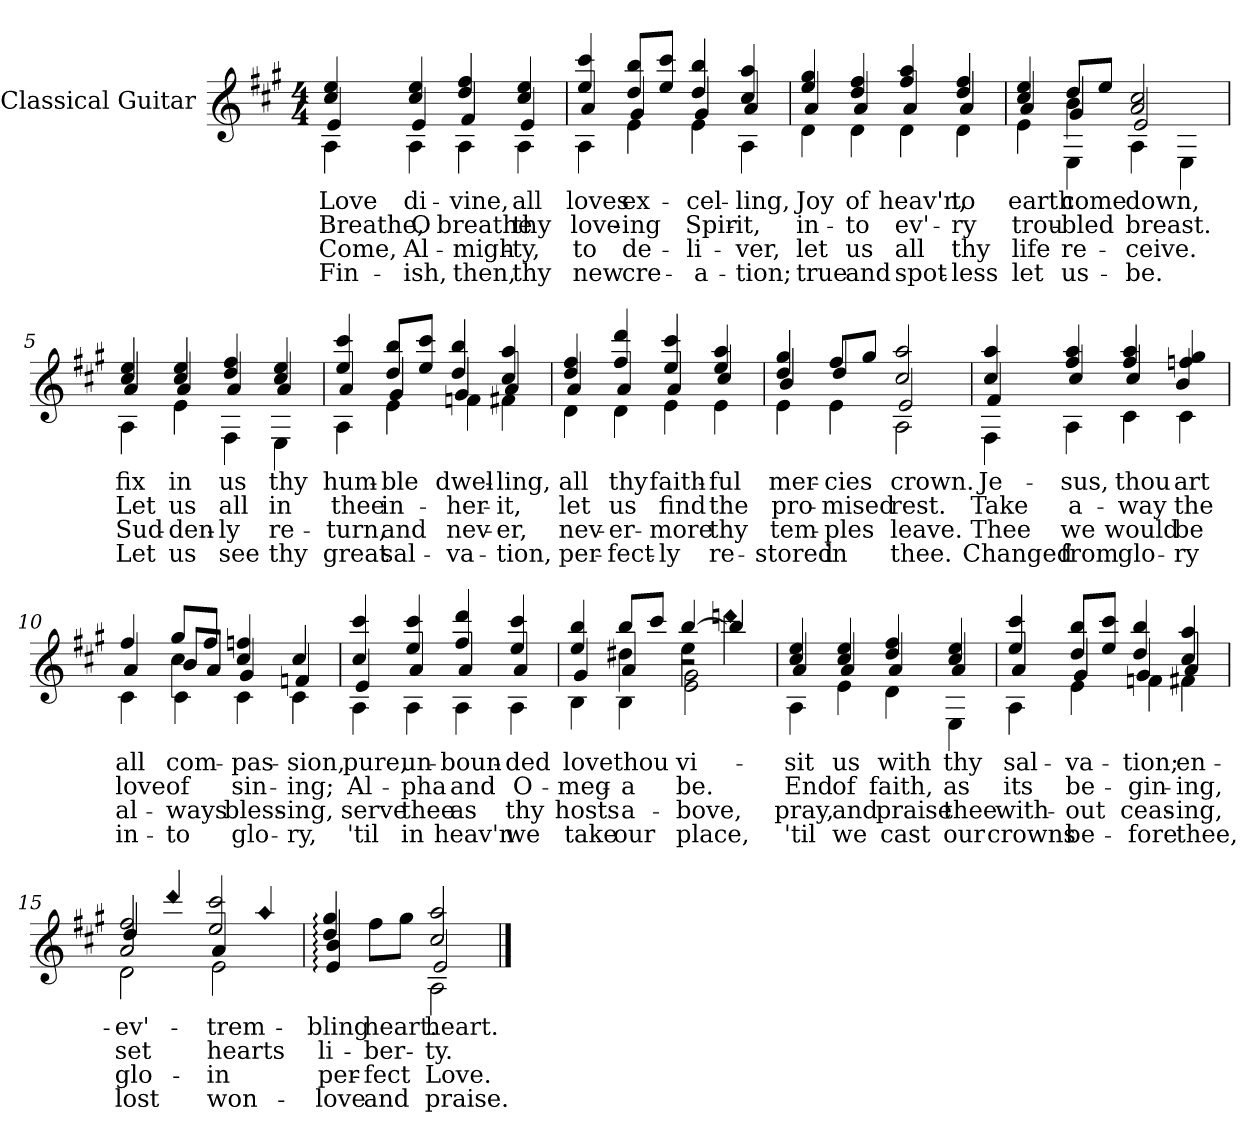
**kern	**text	**text	**text	**text
*part1	*part1	*part1	*part1	*part1
*staff1	*staff1	*staff1	*staff1	*staff1
*I"Classical Guitar	*	*	*	*
*I'Ac Gtr	*	*	*	*
*clefG2	*	*	*	*
*k[f#c#g#]	*	*	*	*
*M4/4	*	*	*	*
=1	=1	=1	=1	=1
!LO:TX:b:i:t=Verse	!	!	!	!
!	!LO:LY:b	!LO:LY:b	!LO:LY:b	!LO:LY:b
*^	*	*	*	*
*	*^	*	*	*	*
4cc#/ 4ee/	4e/	4A\	Love	Breathe,	Come,	Fin-
!	!	!	!LO:LY:b	!LO:LY:b	!LO:LY:b	!LO:LY:b
4cc#/ 4ee/	4e/	4A\	di-	O	Al-	-ish,
!	!	!	!LO:LY:b	!LO:LY:b	!LO:LY:b	!LO:LY:b
4dd/ 4ff#/	4f#/	4A\	-vine,	breathe	-migh-	then,
!	!	!	!LO:LY:b	!LO:LY:b	!LO:LY:b	!LO:LY:b
4cc#/ 4ee/	4e/	4A\	all	thy	-ty,	thy
=2	=2	=2	=2	=2	=2	=2
!	!	!	!LO:LY:b	!LO:LY:b	!LO:LY:b	!LO:LY:b
4ee/ 4ccc#/	4a/	4A\	loves	love-	to	new
!	!	!	!LO:LY:b	!LO:LY:b	!LO:LY:b	!LO:LY:b
8dd/ 8bb/L	4g#/	4e\	ex-	-ing	de-	cre-
8ee/ 8ccc#/J	.	.	.	.	.	.
!	!	!	!LO:LY:b	!LO:LY:b	!LO:LY:b	!LO:LY:b
4dd/ 4bb/	4g#/	4e\	-cel-	Spir-	-li-	-a-
!	!	!	!LO:LY:b	!LO:LY:b	!LO:LY:b	!LO:LY:b
4cc#/ 4aa/	4a/	4A\	-ling,	-it,	-ver,	-tion;
=3	=3	=3	=3	=3	=3	=3
!	!	!	!LO:LY:b	!LO:LY:b	!LO:LY:b	!LO:LY:b
4ee/ 4gg#/	4a/	4d\	Joy	in-	let	true
!	!	!	!LO:LY:b	!LO:LY:b	!LO:LY:b	!LO:LY:b
4dd/ 4ff#/	4a/	4d\	of	-to	us	and
!	!	!	!LO:LY:b	!LO:LY:b	!LO:LY:b	!LO:LY:b
4ff#/ 4aa/	4a/	4d\	heav'n,	ev'-	all	spot-
!	!	!	!LO:LY:b	!LO:LY:b	!LO:LY:b	!LO:LY:b
4dd/ 4ff#/	4a/	4d\	to	-ry	thy	-less
!!LO:LB:g=z	!!	!!
=4	=4	=4	=4	=4	=4	=4
!	!	!	!LO:LY:b	!LO:LY:b	!LO:LY:b	!LO:LY:b
*	*	*^	*	*	*	*
4cc#/ 4ee/	4ryy	4a/	4e\	earth	trou-	life	let
!	!	!	!	!LO:LY:b	!LO:LY:b	!LO:LY:b	!LO:LY:b
8dd/L	4b\	4g#/	4E\	come	-bled	re-	us-
8ee/J	.	.	.	.	.	.	.
!	!	!	!	!LO:LY:b	!LO:LY:b	!LO:LY:b	!LO:LY:b
2a/ 2cc#/	2ryy	2e/	4A\	down,	breast.	-ceive.	-be.
.	.	.	4E\	.	.	.	.
=5	=5	=5	=5	=5	=5	=5	=5
!	!	!	!	!LO:LY:b	!LO:LY:b	!LO:LY:b	!LO:LY:b
*	*	*v	*v	*	*	*	*
4cc#/ 4ee/	4a/	4A\	fix	Let	Sud-	Let
!	!	!	!LO:LY:b	!LO:LY:b	!LO:LY:b	!LO:LY:b
4cc#/ 4ee/	4a/	4e\	in	us	-den-	us
!	!	!	!LO:LY:b	!LO:LY:b	!LO:LY:b	!LO:LY:b
4dd/ 4ff#/	4a/	4F#\	us	all	-ly	see
!	!	!	!LO:LY:b	!LO:LY:b	!LO:LY:b	!LO:LY:b
4cc#/ 4ee/	4a/	4E\	thy	in	re-	thy
=6	=6	=6	=6	=6	=6	=6
!	!	!	!LO:LY:b	!LO:LY:b	!LO:LY:b	!LO:LY:b
4ee/ 4ccc#/	4a/	4A\	hum-	thee	-turn,	great
!	!	!	!LO:LY:b	!LO:LY:b	!LO:LY:b	!LO:LY:b
8dd/ 8bb/L	4g#/	4e\	-ble	in-	and	sal-
8ee/ 8ccc#/J	.	.	.	.	.	.
!	!	!	!LO:LY:b	!LO:LY:b	!LO:LY:b	!LO:LY:b
4dd/ 4bb/	4g#/	4fn\	dwel-	-her-	nev-	-va-
!	!	!	!LO:LY:b	!LO:LY:b	!LO:LY:b	!LO:LY:b
4cc#/ 4aa/	4a/	4f#X\	-ling,	-it,	-er,	-tion,
=7	=7	=7	=7	=7	=7	=7
!	!	!	!LO:LY:b	!LO:LY:b	!LO:LY:b	!LO:LY:b
4dd/ 4ff#/	4a/	4d\	all	let	nev-	per-
!	!	!	!LO:LY:b	!LO:LY:b	!LO:LY:b	!LO:LY:b
4ff#/ 4ddd/	4a/	4d\	thy	us	-er-	-fect-
!	!	!	!LO:LY:b	!LO:LY:b	!LO:LY:b	!LO:LY:b
4ee/ 4ccc#/	4a/	4e\	faith-	find	-more	-ly
!	!	!	!LO:LY:b	!LO:LY:b	!LO:LY:b	!LO:LY:b
4ee/ 4aa/	4cc#/	4e\	-ful	the	thy	re-
!!LO:LB:g=z	!!	!!
=8	=8	=8	=8	=8	=8	=8
!	!	!	!LO:LY:b	!LO:LY:b	!LO:LY:b	!LO:LY:b
4dd/ 4gg#/	4b/	4e\	mer-	pro-	tem-	-stored
!	!	!	!LO:LY:b	!LO:LY:b	!LO:LY:b	!LO:LY:b
8ff#/L	4dd/	4e\	-cies	-mised	-ples	in
8gg#/J	.	.	.	.	.	.
!	!	!	!LO:LY:b	!LO:LY:b	!LO:LY:b	!LO:LY:b
2cc#/ 2aa/	2e/	2A\	crown.	rest.	leave.	thee.
=9	=9	=9	=9	=9	=9	=9
!	!	!	!LO:LY:b	!LO:LY:b	!LO:LY:b	!LO:LY:b
4cc#/ 4aa/	4f#/	4F#\	Je-	Take	Thee	Changed
!	!	!	!LO:LY:b	!LO:LY:b	!LO:LY:b	!LO:LY:b
4ff#/ 4aa/	4cc#/	4A\	-sus,	a-	we	from
!	!	!	!LO:LY:b	!LO:LY:b	!LO:LY:b	!LO:LY:b
4ff#/ 4aa/	4cc#/	4c#\	thou	-way	would	glo-
!	!	!	!LO:LY:b	!LO:LY:b	!LO:LY:b	!LO:LY:b
4ffn/ 4gg#/	4b/	4c#\	art	the	be	-ry
=10	=10	=10	=10	=10	=10	=10
!	!	!	!LO:LY:b	!LO:LY:b	!LO:LY:b	!LO:LY:b
*	*	*^	*	*	*	*
4ff#/	4ryy	4a/	4c#\	all	love	al-	in-
!	!	!	!	!LO:LY:b	!LO:LY:b	!LO:LY:b	!LO:LY:b
8gg#/L	4cc#\	8b/L	4c#\	com-	of	-ways	-to
8ff#/J	.	8a/J	.	.	.	.	.
!	!	!	!	!LO:LY:b	!LO:LY:b	!LO:LY:b	!LO:LY:b
4cc#/ 4ffn/	2ryy	4g#/	4c#\	-pas-	sin-	bless-	glo-
!	!	!	!	!LO:LY:b	!LO:LY:b	!LO:LY:b	!LO:LY:b
4cc#/	.	4fn/	4c#\	-sion,	-ing;	-ing,	-ry,
!!LO:LB:g=z	!!	!!	!!
=11	=11	=11	=11	=11	=11	=11	=11
!	!	!	!	!LO:LY:b	!LO:LY:b	!LO:LY:b	!LO:LY:b
*	*	*v	*v	*	*	*	*
4cc#/ 4ccc#/	4e/	4A\	pure,	Al-	serve	'til
!	!	!	!LO:LY:b	!LO:LY:b	!LO:LY:b	!LO:LY:b
4ee/ 4ccc#/	4a/	4A\	un-	-pha	thee	in
!	!	!	!LO:LY:b	!LO:LY:b	!LO:LY:b	!LO:LY:b
4ff#/ 4ddd/	4a/	4A\	-boun-	and	as	heav'n
!	!	!	!LO:LY:b	!LO:LY:b	!LO:LY:b	!LO:LY:b
4ee/ 4ccc#/	4a/	4A\	-ded	O-	thy	we
=12	=12	=12	=12	=12	=12	=12
!	!	!	!LO:LY:b	!LO:LY:b	!LO:LY:b	!LO:LY:b
*	*	*^	*	*	*	*
4ee/ 4bb/	4ryy	4g#/	4B\	love	-meg-	hosts	take
!	!	!	!	!LO:LY:b	!LO:LY:b	!LO:LY:b	!LO:LY:b
8bb/L	4dd#X\	4a/	4B\	thou	-a	a-	our
8ccc#/J	.	.	.	.	.	.	.
!	!	!	!	!LO:LY:b	!LO:LY:b	!LO:LY:b	!LO:LY:b
[4bb/	4ee\	2r	2e\ 2g#\	vi-	be.	-bove,	place,
!	!LO:N:head=diamond	!	!	!	!	!	!
4bb/]	4dddn\	.	.	.	.	.	.
*	*v	*v	*v	*	*	*	*
=13	=13	=13	=13	=13	=13
!	!	!LO:LY:b	!LO:LY:b	!LO:LY:b	!LO:LY:b
*	*^	*	*	*	*
4cc#/ 4ee/	4a/	4A\	-sit	End	pray,	'til
!	!	!	!LO:LY:b	!LO:LY:b	!LO:LY:b	!LO:LY:b
4cc#/ 4ee/	4a/	4e\	us	of	and	we
!	!	!	!LO:LY:b	!LO:LY:b	!LO:LY:b	!LO:LY:b
4dd/ 4ff#/	4a/	4d\	with	faith,	praise	cast
!	!	!	!LO:LY:b	!LO:LY:b	!LO:LY:b	!LO:LY:b
4cc#/ 4ee/	4a/	4E\	thy	as	thee	our
!!LO:LB:g=z	!!	!!
=14	=14	=14	=14	=14	=14	=14
!	!	!	!LO:LY:b	!LO:LY:b	!LO:LY:b	!LO:LY:b
4ee/ 4ccc#/	4a/	4A\	sal-	its	with-	crowns
!	!	!	!LO:LY:b	!LO:LY:b	!LO:LY:b	!LO:LY:b
8dd/ 8bb/L	4g#/	4e\	-va-	be-	-out	be-
8ee/ 8ccc#/J	.	.	.	.	.	.
!	!	!	!LO:LY:b	!LO:LY:b	!LO:LY:b	!LO:LY:b
4dd/ 4bb/	4g#/	4fn\	-tion;	-gin-	ceas-	-fore
!	!	!	!LO:LY:b	!LO:LY:b	!LO:LY:b	!LO:LY:b
4cc#/ 4aa/	4a/	4f#X\	en-	-ing,	-ing,	thee,
=15	=15	=15	=15	=15	=15	=15
!	!	!	!LO:LY:b	!LO:LY:b	!LO:LY:b	!LO:LY:b
2a/ 2ff#/	4dd/	2d\	-ev'-	set	glo-	lost
!	!LO:N:head=diamond	!	!	!	!	!
.	4ddd/	.	.	.	.	.
!	!	!	!LO:LY:b	!LO:LY:b	!LO:LY:b	!LO:LY:b
4a/	2ee/ 2ccc#/	2e\	-trem-	hearts	-in	won-
!LO:N:head=diamond	!	!	!	!	!	!
4aa/	.	.	.	.	.	.
=16	=16	=16	=16	=16	=16	=16
!	!	!	!LO:LY:b	!LO:LY:b	!LO:LY:b	!LO:LY:b
4dd/: 4gg#/:	4e/: 4b/:	2ryy	-bling	li-	per-	-love
!	!	!	!LO:LY:b	!LO:LY:b	!LO:LY:b	!LO:LY:b
8ff#\L	4ryy	.	heart.	-ber-	-fect	and
8gg#\J	.	.	.	.	.	.
!	!	!	!LO:LY:b	!LO:LY:b	!LO:LY:b	!LO:LY:b
2cc#/ 2aa/	2e/	2A\	heart.	-ty.	Love.	praise.
*v	*v	*v	*	*	*	*
==	==	==	==	==
*-	*-	*-	*-	*-
